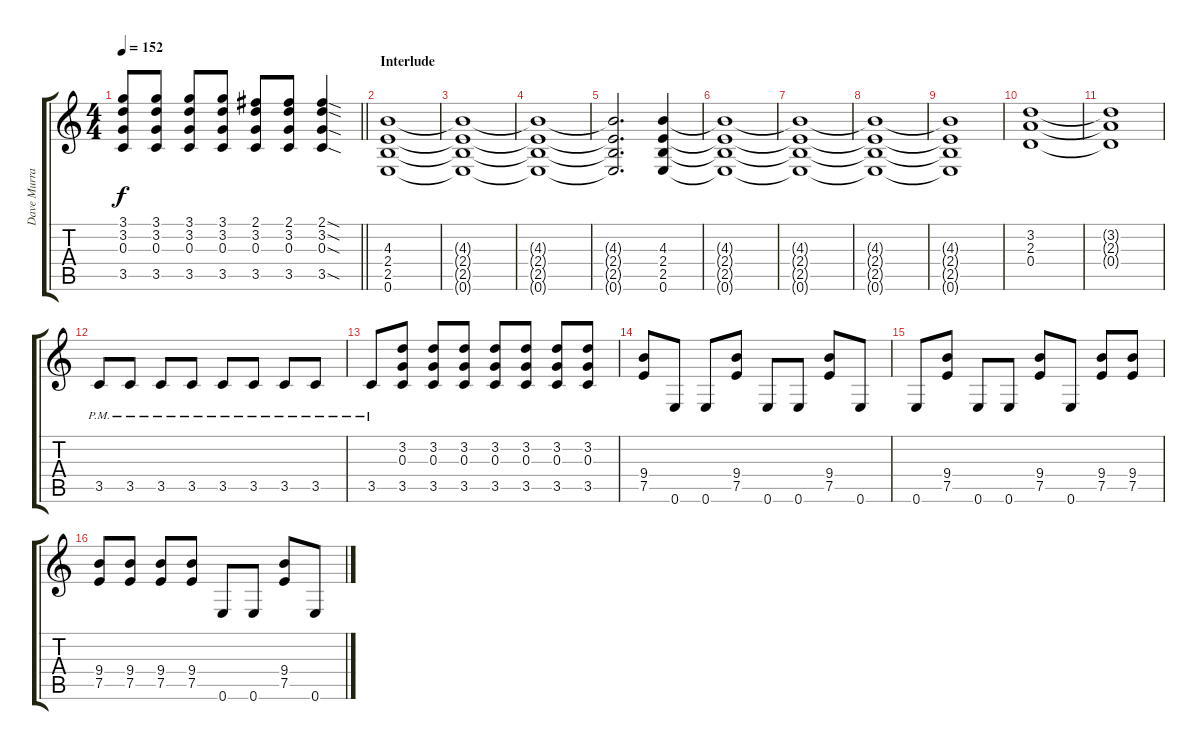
\track ("Dave Murray" "Dave Murra") {instrument distortionguitar}
\staff {score tabs}
\tuning (E4 B3 G3 D3 A2 E2) {hide}
\ts (4 4)
\tempo 152
\clef g2
\barLineRight lightlight
\ks c
(3.1 3.2 0.3 3.5).8{dy f} (3.1 3.2 0.3 3.5).8 (3.1 3.2 0.3 3.5).8 (3.1 3.2 0.3 3.5).8 (2.1 3.2 0.3 3.5).8 (2.1 3.2 0.3 3.5).8 (2.1{sod} 3.2{sod} 0.3{sod} 3.5{sod}).4 |
\section ("" "Interlude")
(4.3 2.4 2.5 0.6).1 |
(4.3{t} 2.4{t} 2.5{t} 0.6{t}).1 |
(4.3{t} 2.4{t} 2.5{t} 0.6{t}).1 |
(4.3{t} 2.4{t} 2.5{t} 0.6{t}).2{d} (4.3 2.4 2.5 0.6).4 |
(4.3{t} 2.4{t} 2.5{t} 0.6{t}).1 |
(4.3{t} 2.4{t} 2.5{t} 0.6{t}).1 |
(4.3{t} 2.4{t} 2.5{t} 0.6{t}).1 |
(4.3{t} 2.4{t} 2.5{t} 0.6{t}).1 |
(3.2 2.3 0.4).1 |
(3.2{t} 2.3{t} 0.4{t}).1 |
3.5{pm}.8 3.5{pm}.8 3.5{pm}.8 3.5{pm}.8 3.5{pm}.8 3.5{pm}.8 3.5{pm}.8 3.5{pm}.8 |
3.5{pm}.8 (3.2 0.3 3.5).8 (3.2 0.3 3.5).8 (3.2 0.3 3.5).8 (3.2 0.3 3.5).8 (3.2 0.3 3.5).8 (3.2 0.3 3.5).8 (3.2 0.3 3.5).8 |
(9.4 7.5).8 0.6.8 0.6.8 (9.4 7.5).8 0.6.8 0.6.8 (9.4 7.5).8 0.6.8 |
0.6.8 (9.4 7.5).8 0.6.8 0.6.8 (9.4 7.5).8 0.6.8 (9.4 7.5).8 (9.4 7.5).8 |
(9.4 7.5).8 (9.4 7.5).8 (9.4 7.5).8 (9.4 7.5).8 0.6.8 0.6.8 (9.4 7.5).8 0.6.8
